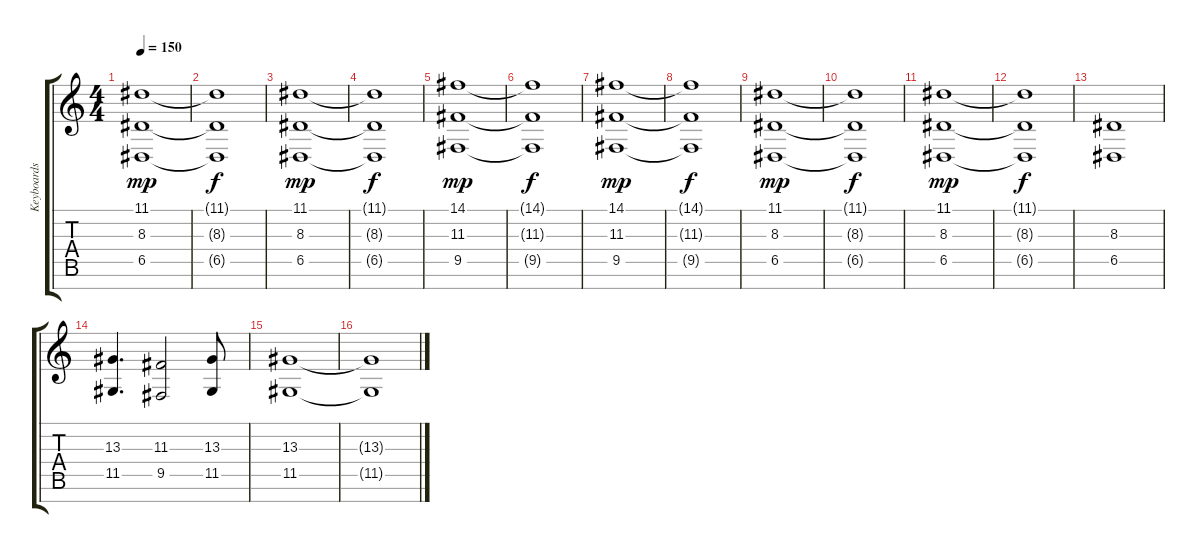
\track ("Keyboards" "Keyboards") {instrument synthstrings1}
\staff {score tabs}
\tuning (E4 B3 G3 D3 A2 E2 B1) {hide}
\ts (4 4)
\tempo 150
\clef g2
\ks c
(11.1 8.3 6.5).1{dy mp} |
(11.1{t} 8.3{t} 6.5{t}).1{dy f} |
(11.1 8.3 6.5).1{dy mp} |
(11.1{t} 8.3{t} 6.5{t}).1{dy f} |
(14.1 11.3 9.5).1{dy mp} |
(14.1{t} 11.3{t} 9.5{t}).1{dy f} |
(14.1 11.3 9.5).1{dy mp} |
(14.1{t} 11.3{t} 9.5{t}).1{dy f} |
(11.1 8.3 6.5).1{dy mp} |
(11.1{t} 8.3{t} 6.5{t}).1{dy f} |
(11.1 8.3 6.5).1{dy mp} |
(11.1{t} 8.3{t} 6.5{t}).1{dy f} |
(8.3 6.5).1 |
(13.3 11.5).4{d} (11.3 9.5).2 (13.3 11.5).8 |
(13.3 11.5).1 |
(13.3{t} 11.5{t}).1
